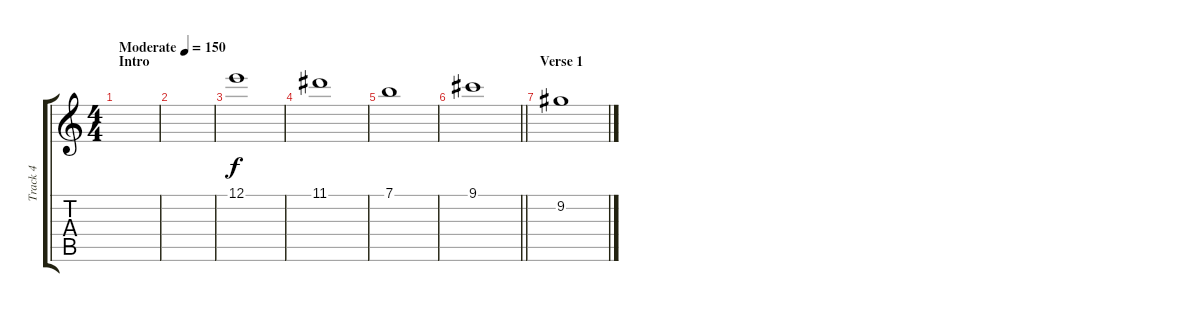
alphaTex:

\track ("Track 4" "Track 4") {instrument electricguitarjazz}
\staff {score tabs}
\tuning (E4 B3 G3 D3 A2 E2) {hide}
\ts (4 4)
\section ("" "Intro")
\tempo (150 "Moderate")
\clef g2
\ks c
|
|
12.1.1 |
11.1.1 |
7.1.1 |
\barLineRight lightlight
9.1.1 |
\section ("" "Verse 1")
9.2.1
